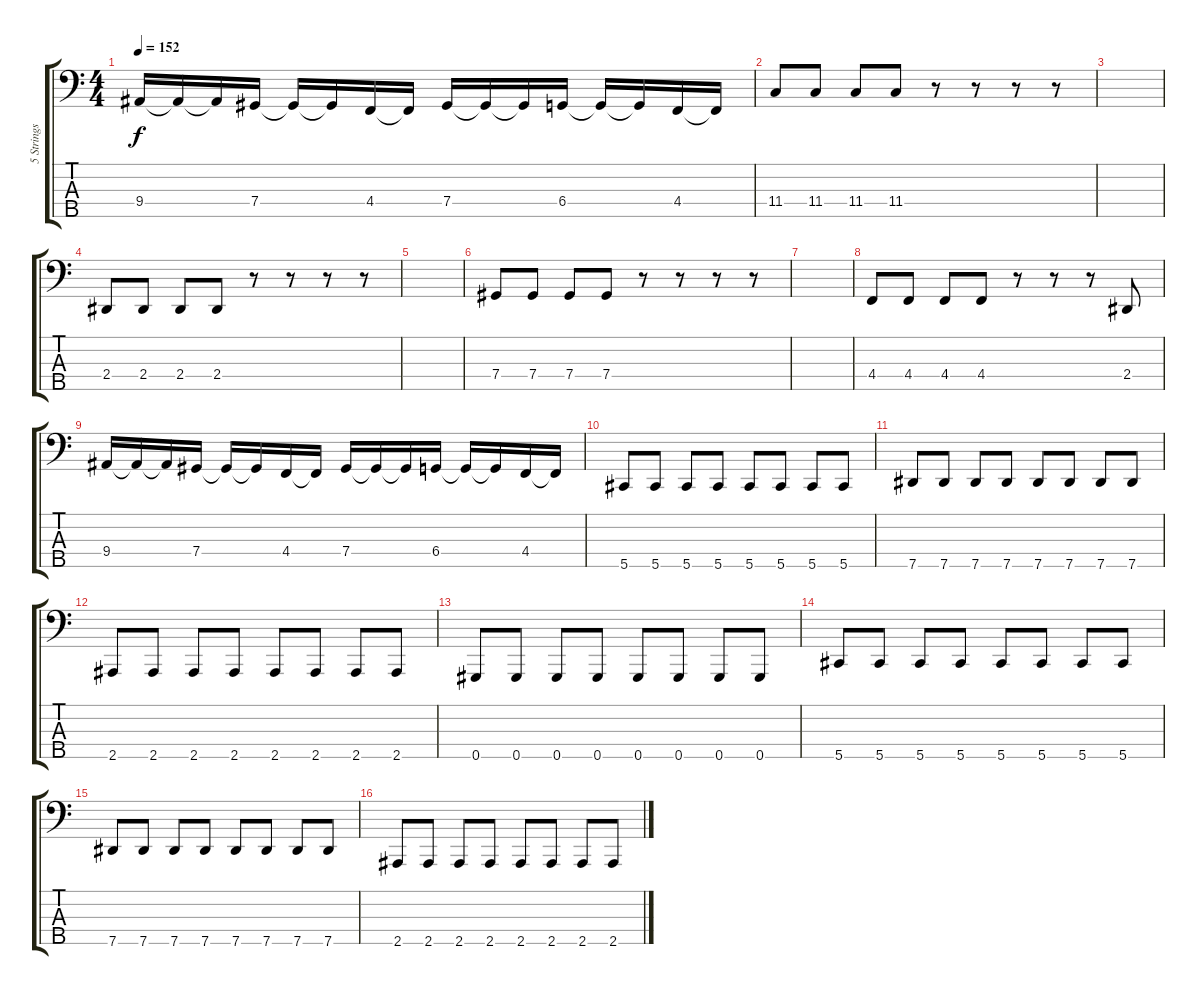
\track ("5 Strings Bass" "5 Strings ") {instrument electricbassfinger}
\staff {score tabs}
\tuning (E2 B1 Gb1 Db1 Ab0) {hide}
\ts (4 4)
\tempo 152
\clef f4
\ks c
9.4.16{dy f} 9.4{t}.16 9.4{t}.16 7.4.16 7.4{t}.16 7.4{t}.16 4.4.16 4.4{t}.16 7.4.16 7.4{t}.16 7.4{t}.16 6.4.16 6.4{t}.16 6.4{t}.16 4.4.16 4.4{t}.16 |
11.4.8 11.4.8 11.4.8 11.4.8 r.8 r.8 r.8 r.8 |
|
2.4.8 2.4.8 2.4.8 2.4.8 r.8 r.8 r.8 r.8 |
|
7.4.8 7.4.8 7.4.8 7.4.8 r.8 r.8 r.8 r.8 |
|
4.4.8 4.4.8 4.4.8 4.4.8 r.8 r.8 r.8 2.4.8 |
9.4.16 9.4{t}.16 9.4{t}.16 7.4.16 7.4{t}.16 7.4{t}.16 4.4.16 4.4{t}.16 7.4.16 7.4{t}.16 7.4{t}.16 6.4.16 6.4{t}.16 6.4{t}.16 4.4.16 4.4{t}.16 |
5.5.8 5.5.8 5.5.8 5.5.8 5.5.8 5.5.8 5.5.8 5.5.8 |
7.5.8 7.5.8 7.5.8 7.5.8 7.5.8 7.5.8 7.5.8 7.5.8 |
2.5.8 2.5.8 2.5.8 2.5.8 2.5.8 2.5.8 2.5.8 2.5.8 |
0.5.8 0.5.8 0.5.8 0.5.8 0.5.8 0.5.8 0.5.8 0.5.8 |
5.5.8 5.5.8 5.5.8 5.5.8 5.5.8 5.5.8 5.5.8 5.5.8 |
7.5.8 7.5.8 7.5.8 7.5.8 7.5.8 7.5.8 7.5.8 7.5.8 |
2.5.8 2.5.8 2.5.8 2.5.8 2.5.8 2.5.8 2.5.8 2.5.8
